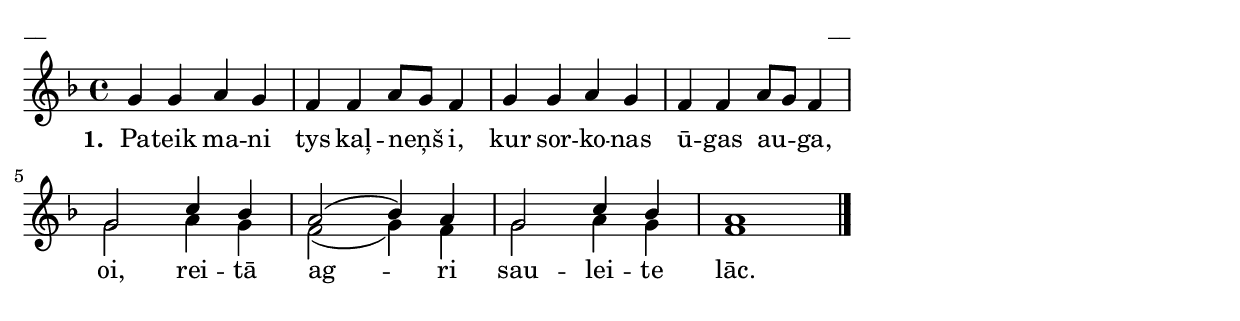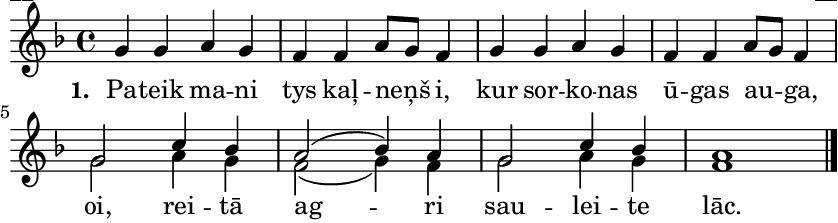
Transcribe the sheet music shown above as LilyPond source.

\version "2.13.18"
#(ly:set-option 'crop #t)

\paper {
line-width = 14\cm
left-margin = 0.4\cm
between-system-padding = 0.1\cm
between-system-space = 0.1\cm
}
% SBTZK, p.76
\layout {
indent = #0
ragged-last = ##f
}


voiceA = \relative c' {
\clef "treble"
\key f \major
\time 4/4
g'4 g a g | f f a8 [g] f4 | g g a g | f f a8 [g] f4 |
g2 c4 bes | a2 (bes4) a | g2 c4 bes | a1 \bar"|."
}

lyricA = \lyricmode {
\set stanza = "1. "
Pa -- teik ma -- ni tys kaļ -- neņš i, kur sor -- ko -- nas ū -- gas au -- ga,
oi, rei -- tā ag -- ri sau -- lei -- te lāc.
}

voiceB = \relative c'{
\clef "treble"
\key f \major
\time 4/4
s1 | s1 | s1 | s1|
g'2 a4 g | f2 (g4) f | g2 a4 g | f1
}


fullScore = <<
%\new ChordNames { \chordsA }
\new Staff {
<<
\new Voice = "voiceA" { \voiceOne \autoBeamOff \voiceA }
\new Lyrics \lyricsto "voiceA"  \lyricA
\new Voice = "voiceB" { \voiceTwo \autoBeamOff \voiceB }
>>
}
>>



\score {
\fullScore
\header { piece = "__" opus = "__" }
}
\markup { \with-color #(x11-color 'white) \sans \smaller "__" }
\score {
\unfoldRepeats
\fullScore
\midi {
\context { \Staff \remove "Staff_performer" }
\context { \Voice \consists "Staff_performer" }
}
}


